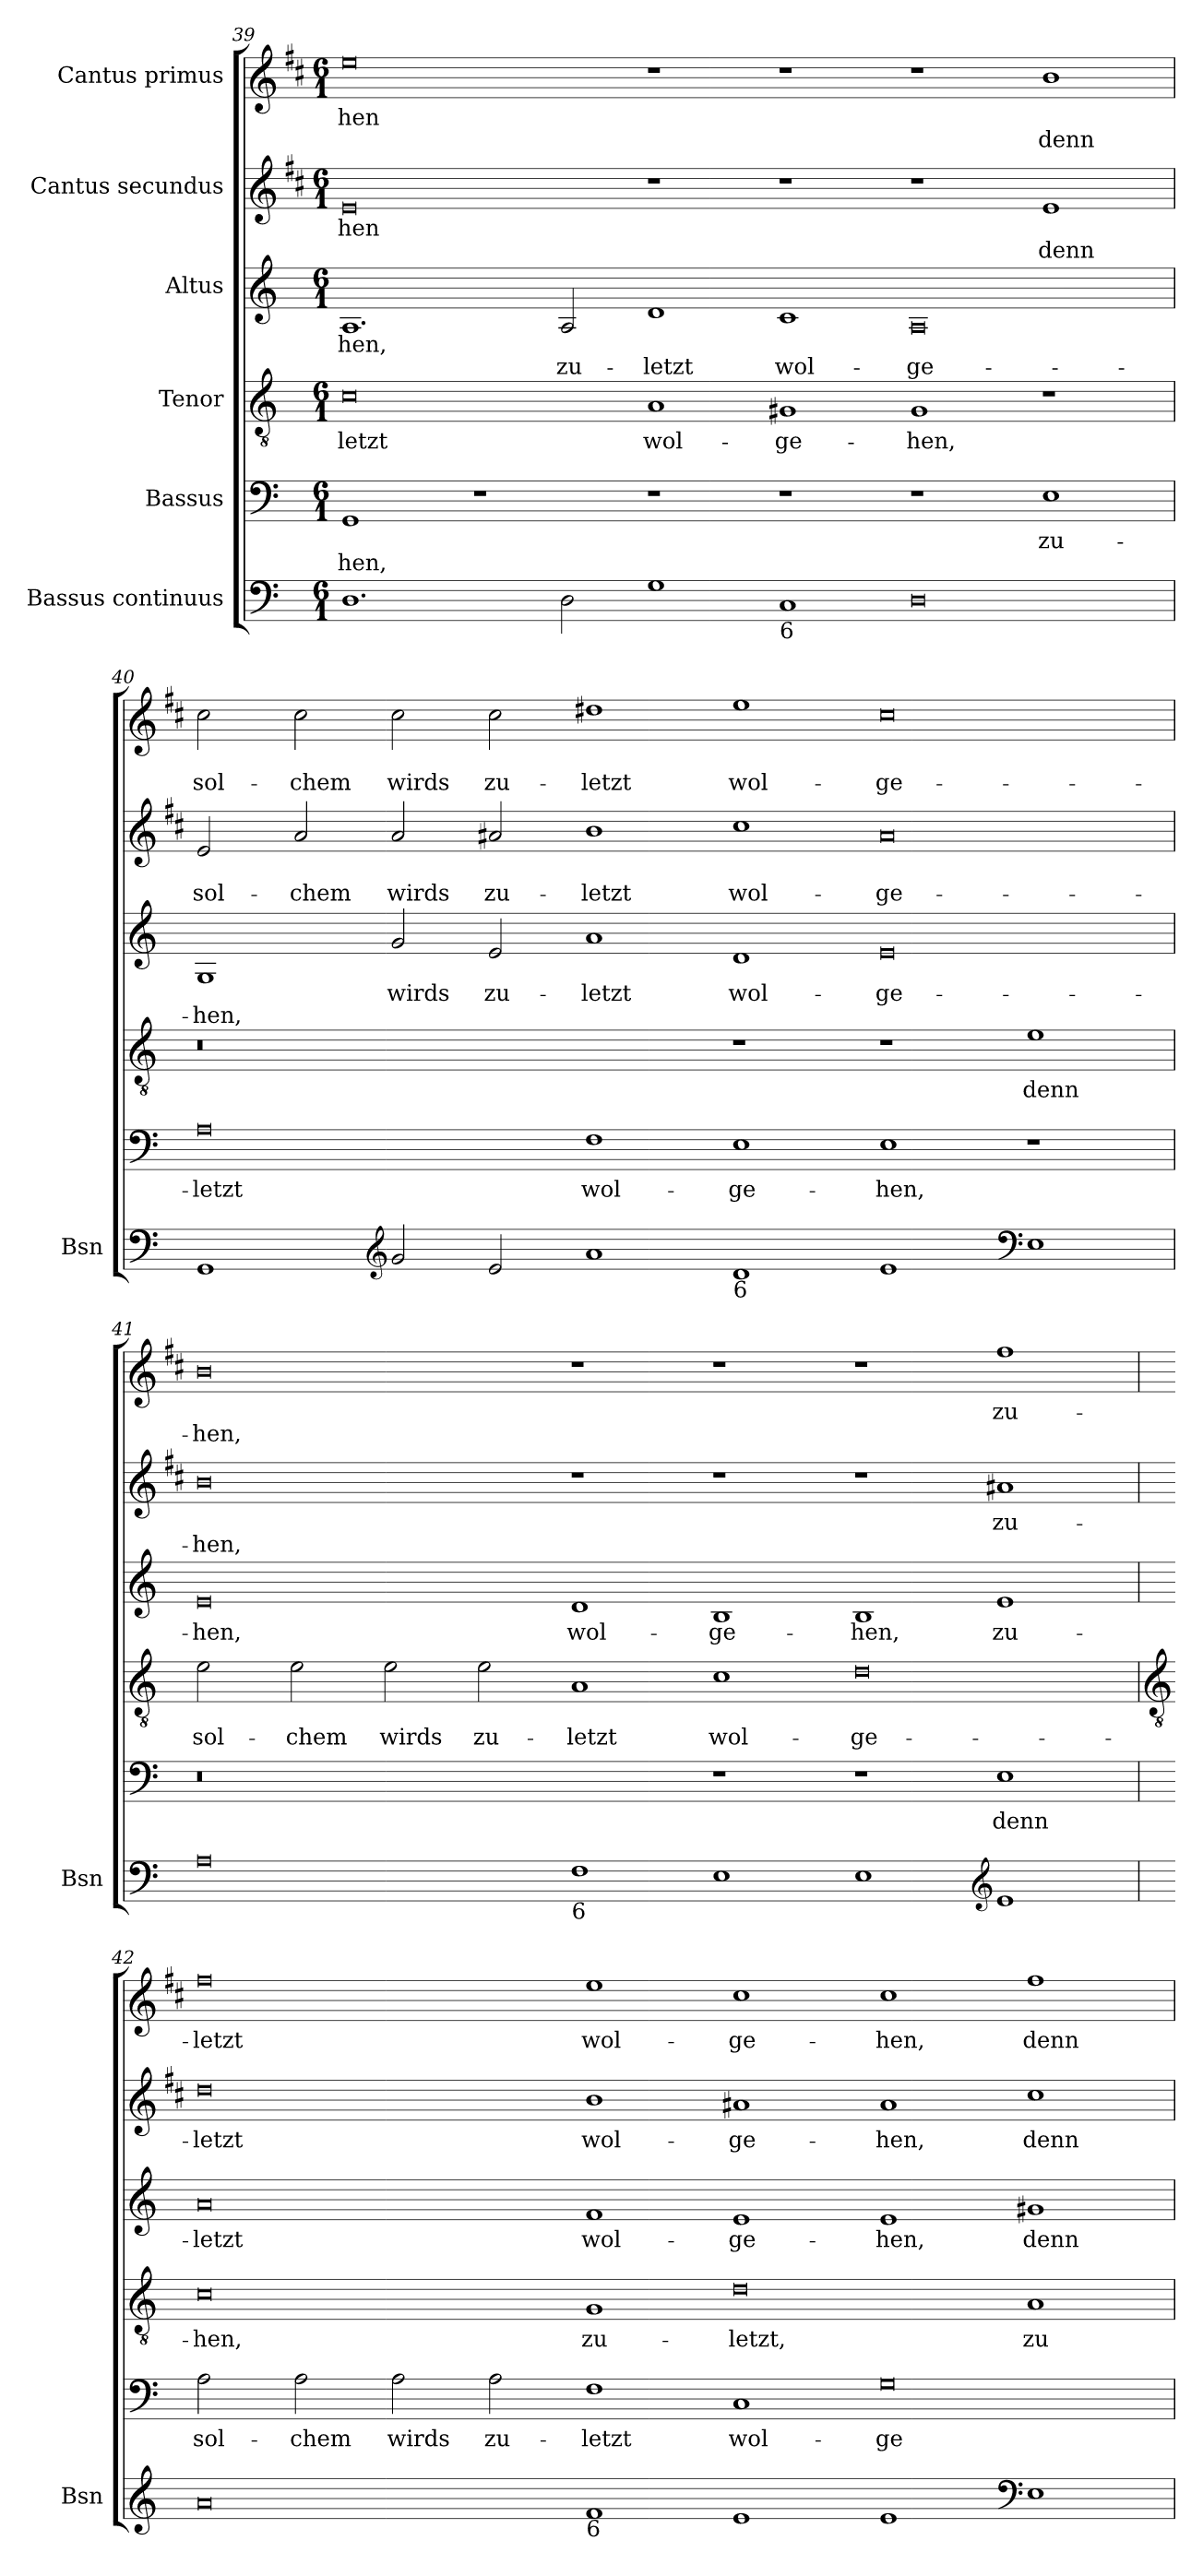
**kern	**kern	**text	**text	**kern	**text	**kern	**text	**text	**kern	**text	**text	**kern	**text	**text
*part6	*part5	*part5	*part5	*part4	*part4	*part3	*part3	*part3	*part2	*part2	*part2	*part1	*part1	*part1
*staff6	*staff5	*staff5	*staff5	*staff4	*staff4	*staff3	*staff3	*staff3	*staff2	*staff2	*staff2	*staff1	*staff1	*staff1
*I"Bassus continuus	*I"Bassus	*	*	*I"Tenor	*	*I"Altus	*	*	*I"Cantus secundus	*	*	*I"Cantus  primus	*	*
*I'Bsn	*	*	*	*	*	*	*	*	*	*	*	*	*	*
!!LO:LB:g=z
*clefF4	*clefF4	*	*	*clefGv2	*	*clefG2	*	*	*clefG2	*	*	*clefG2	*	*
*	*	*	*	*	*	*	*	*	*ITrd1c2	*	*	*ITrd1c2	*	*
*k[]	*k[]	*	*	*k[]	*	*k[]	*	*	*k[]	*	*	*k[]	*	*
*C:	*C:	*	*	*C:	*	*C:	*	*	*C:	*	*	*C:	*	*
*M6/1	*M6/1	*	*	*M6/1	*	*M6/1	*	*	*M6/1	*	*	*M6/1	*	*
=39	=39	=39	=39	=39	=39	=39	=39	=39	=39	=39	=39	=39	=39	=39
!	!	!	!LO:LY:b	!	!LO:LY:b	!	!LO:LY:b	!	!	!LO:LY:b	!	!	!LO:LY:b	!
1.D	1GG	.	-hen,	0c	-letzt	1.A	-hen,	.	0d	-hen	.	0dd	-hen	.
.	1r	.	.	.	.	.	.	.	.	.	.	.	.	.
!	!	!	!	!	!	!	!	!LO:LY:b	!	!	!	!	!	!
2D	.	.	.	.	.	2A	.	zu-	.	.	.	.	.	.
!	!	!	!	!	!LO:LY:b	!	!	!LO:LY:b	!	!	!	!	!	!
1G	1r	.	.	1A	wol-	1d	.	-letzt	1r	.	.	1r	.	.
!LO:TX:b:t=6	!	!	!	!	!	!	!	!	!	!	!	!	!	!
!	!	!	!	!	!LO:LY:b	!	!	!LO:LY:b	!	!	!	!	!	!
1C	1r	.	.	1G#X	-ge-	1c	.	wol-	1r	.	.	1r	.	.
!	!	!	!	!	!LO:LY:b	!	!	!LO:LY:b	!	!	!	!	!	!
0D	1r	.	.	1G#	-hen,	0A	.	-ge-	1r	.	.	1r	.	.
!	!	!LO:LY:b	!	!	!	!	!	!	!	!	!LO:LY:b	!	!	!LO:LY:b
.	1E	zu-	.	1r	.	.	.	.	1d	.	denn	1a	.	denn
!!LO:LB:g=z
=40	=40	=40	=40	=40	=40	=40	=40	=40	=40	=40	=40	=40	=40	=40
!	!	!LO:LY:b	!	!	!	!	!	!LO:LY:b	!	!	!LO:LY:b	!	!	!LO:LY:b
1GG	0A	-letzt	.	0.r	.	1G	.	-hen,	2d	.	sol-	2b	.	sol-
!	!	!	!	!	!	!	!	!	!	!	!LO:LY:b	!	!	!LO:LY:b
.	.	.	.	.	.	.	.	.	2g	.	-chem	2b	.	-chem
*clefG2	*	*	*	*	*	*	*	*	*	*	*	*	*	*
!	!	!	!	!	!	!	!LO:LY:b	!	!	!	!LO:LY:b	!	!	!LO:LY:b
2g	.	.	.	.	.	2g	wirds	.	2g	.	wirds	2b	.	wirds
!	!	!	!	!	!	!	!LO:LY:b	!	!	!	!LO:LY:b	!	!	!LO:LY:b
2e	.	.	.	.	.	2e	zu-	.	2g#X	.	zu-	2b	.	zu-
!	!	!LO:LY:b	!	!	!	!	!LO:LY:b	!	!	!	!LO:LY:b	!	!	!LO:LY:b
1a	1F	wol-	.	.	.	1a	-letzt	.	1a	.	-letzt	1cc#X	.	-letzt
!LO:TX:b:t=6	!	!	!	!	!	!	!	!	!	!	!	!	!	!
!	!	!LO:LY:b	!	!	!	!	!LO:LY:b	!	!	!	!LO:LY:b	!	!	!LO:LY:b
1d	1E	-ge-	.	1r	.	1d	wol-	.	1b	.	wol-	1dd	.	wol-
!	!	!LO:LY:b	!	!	!	!	!LO:LY:b	!	!	!	!LO:LY:b	!	!	!LO:LY:b
1e	1E	-hen,	.	1r	.	0e	-ge-	.	0g#	.	-ge-	0b	.	-ge-
*clefF4	*	*	*	*	*	*	*	*	*	*	*	*	*	*
!	!	!	!	!	!LO:LY:b	!	!	!	!	!	!	!	!	!
1E	1r	.	.	1e	denn	.	.	.	.	.	.	.	.	.
!!LO:LB:g=z
=41	=41	=41	=41	=41	=41	=41	=41	=41	=41	=41	=41	=41	=41	=41
!	!	!	!	!	!LO:LY:b	!	!LO:LY:b	!	!	!	!LO:LY:b	!	!	!LO:LY:b
0A	0.r	.	.	2e	sol-	0e	-hen,	.	0a	.	-hen,	0a	.	-hen,
!	!	!	!	!	!LO:LY:b	!	!	!	!	!	!	!	!	!
.	.	.	.	2e	-chem	.	.	.	.	.	.	.	.	.
!	!	!	!	!	!LO:LY:b	!	!	!	!	!	!	!	!	!
.	.	.	.	2e	wirds	.	.	.	.	.	.	.	.	.
!	!	!	!	!	!LO:LY:b	!	!	!	!	!	!	!	!	!
.	.	.	.	2e	zu-	.	.	.	.	.	.	.	.	.
!LO:TX:b:t=6	!	!	!	!	!	!	!	!	!	!	!	!	!	!
!	!	!	!	!	!LO:LY:b	!	!LO:LY:b	!	!	!	!	!	!	!
1F	.	.	.	1A	-letzt	1d	wol-	.	1r	.	.	1r	.	.
!	!	!	!	!	!LO:LY:b	!	!LO:LY:b	!	!	!	!	!	!	!
1E	1r	.	.	1c	wol-	1B	-ge-	.	1r	.	.	1r	.	.
!	!	!	!	!	!LO:LY:b	!	!LO:LY:b	!	!	!	!	!	!	!
1E	1r	.	.	0d	-ge-	1B	-hen,	.	1r	.	.	1r	.	.
*clefG2	*	*	*	*	*	*	*	*	*	*	*	*	*	*
!	!	!LO:LY:b	!	!	!	!	!LO:LY:b	!	!	!LO:LY:b	!	!	!LO:LY:b	!
1e	1E	denn	.	.	.	1e	zu-	.	1g#X	zu-	.	1ee	zu-	.
!!LO:LB:g=z
=42	=42	=42	=42	=42	=42	=42	=42	=42	=42	=42	=42	=42	=42	=42
*	*	*	*	*clefGv2	*	*	*	*	*	*	*	*	*	*
!	!	!LO:LY:b	!	!	!LO:LY:b	!	!LO:LY:b	!	!	!LO:LY:b	!	!	!LO:LY:b	!
0a	2A	sol-	.	0c	-hen,	0a	-letzt	.	0cc	-letzt	.	0ee	-letzt	.
!	!	!LO:LY:b	!	!	!	!	!	!	!	!	!	!	!	!
.	2A	-chem	.	.	.	.	.	.	.	.	.	.	.	.
!	!	!LO:LY:b	!	!	!	!	!	!	!	!	!	!	!	!
.	2A	wirds	.	.	.	.	.	.	.	.	.	.	.	.
!	!	!LO:LY:b	!	!	!	!	!	!	!	!	!	!	!	!
.	2A	zu-	.	.	.	.	.	.	.	.	.	.	.	.
!LO:TX:b:t=6	!	!	!	!	!	!	!	!	!	!	!	!	!	!
!	!	!LO:LY:b	!	!	!LO:LY:b	!	!LO:LY:b	!	!	!LO:LY:b	!	!	!LO:LY:b	!
1f	1F	-letzt	.	1G	zu-	1f	wol-	.	1a	wol-	.	1dd	wol-	.
!	!	!LO:LY:b	!	!	!LO:LY:b	!	!LO:LY:b	!	!	!LO:LY:b	!	!	!LO:LY:b	!
1e	1C	wol-	.	0d	-letzt,	1e	-ge-	.	1g#X	-ge-	.	1b	-ge-	.
!	!	!LO:LY:b	!	!	!	!	!LO:LY:b	!	!	!LO:LY:b	!	!	!LO:LY:b	!
1e	0G	-ge-	.	.	.	1e	-hen,	.	1g#	-hen,	.	1b	-hen,	.
*clefF4	*	*	*	*	*	*	*	*	*	*	*	*	*	*
!	!	!	!	!	!LO:LY:b	!	!LO:LY:b	!	!	!LO:LY:b	!	!	!LO:LY:b	!
1E	.	.	.	1A	zu-	1g#X	denn	.	1b	denn	.	1ee	denn	.
=	=	=	=	=	=	=	=	=	=	=	=	=	=	=
*-	*-	*-	*-	*-	*-	*-	*-	*-	*-	*-	*-	*-	*-	*-
